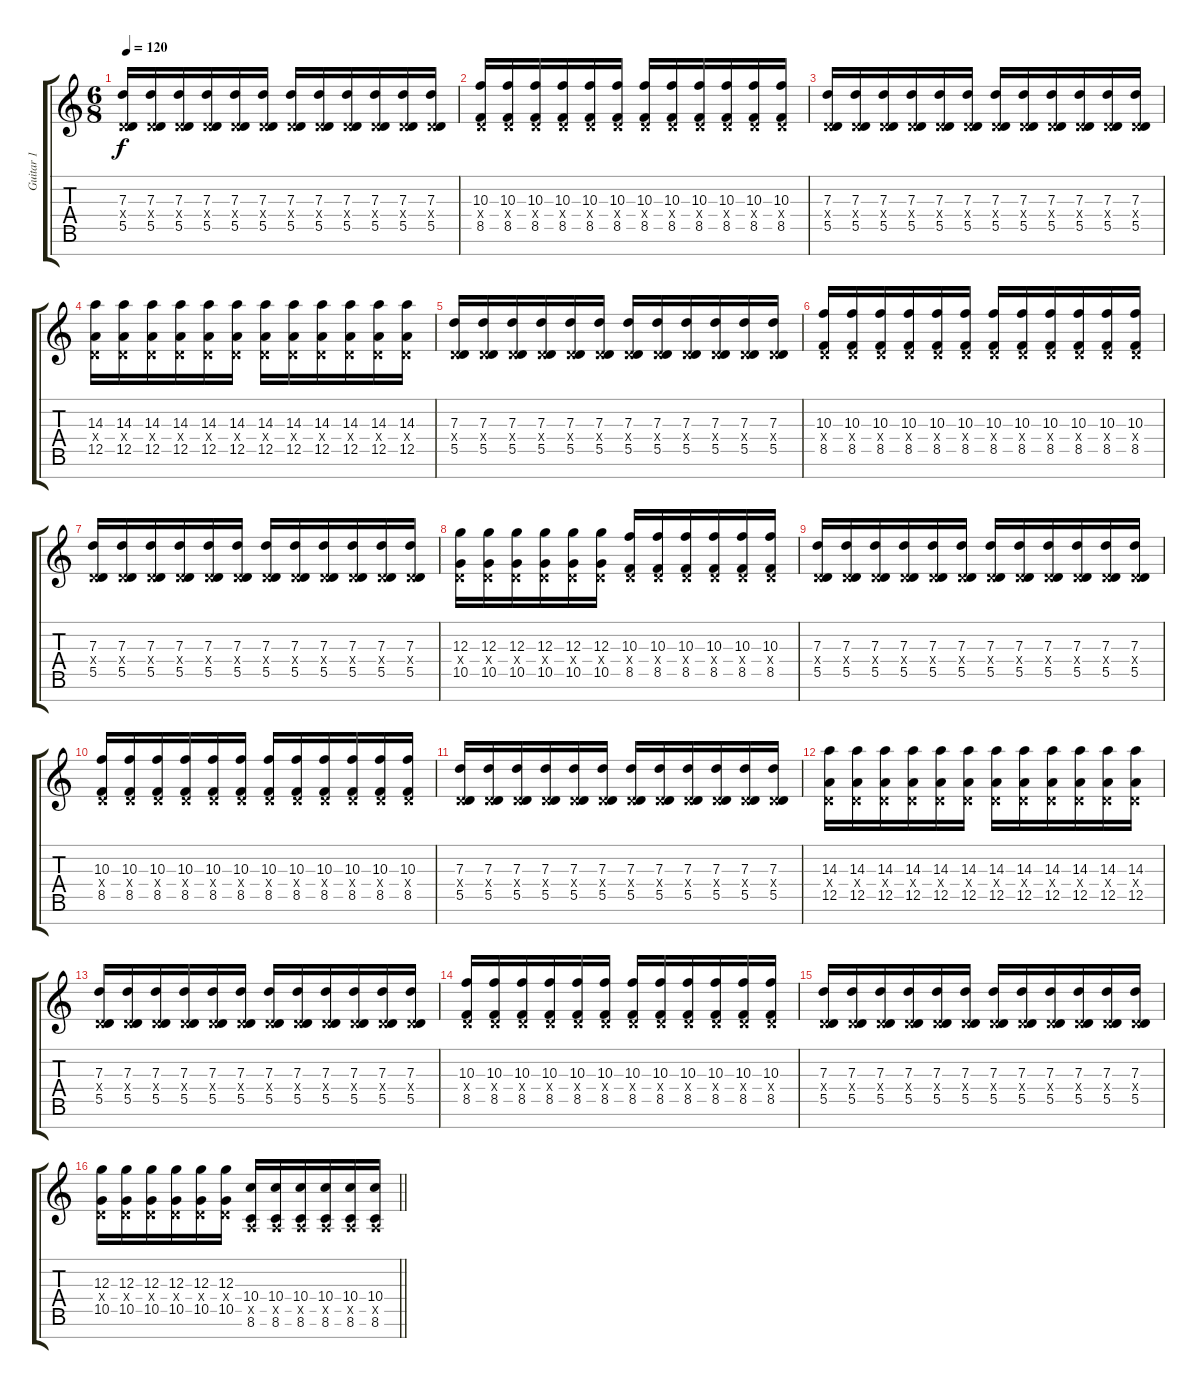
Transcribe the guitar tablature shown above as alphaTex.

\track ("Guitar 1" "Guitar 1") {instrument electricguitarjazz}
\staff {score tabs}
\tuning (E4 B3 G3 D3 A2 E2 B1) {hide}
\ts (6 8)
\tempo 120
\clef g2
\ks c
(7.3 0.4{x} 5.5).16{dy f} (7.3 0.4{x} 5.5).16 (7.3 0.4{x} 5.5).16 (7.3 0.4{x} 5.5).16 (7.3 0.4{x} 5.5).16 (7.3 0.4{x} 5.5).16 (7.3 0.4{x} 5.5).16 (7.3 0.4{x} 5.5).16 (7.3 0.4{x} 5.5).16 (7.3 0.4{x} 5.5).16 (7.3 0.4{x} 5.5).16 (7.3 0.4{x} 5.5).16 |
(10.3 0.4{x} 8.5).16 (10.3 0.4{x} 8.5).16 (10.3 0.4{x} 8.5).16 (10.3 0.4{x} 8.5).16 (10.3 0.4{x} 8.5).16 (10.3 0.4{x} 8.5).16 (10.3 0.4{x} 8.5).16 (10.3 0.4{x} 8.5).16 (10.3 0.4{x} 8.5).16 (10.3 0.4{x} 8.5).16 (10.3 0.4{x} 8.5).16 (10.3 0.4{x} 8.5).16 |
(7.3 0.4{x} 5.5).16 (7.3 0.4{x} 5.5).16 (7.3 0.4{x} 5.5).16 (7.3 0.4{x} 5.5).16 (7.3 0.4{x} 5.5).16 (7.3 0.4{x} 5.5).16 (7.3 0.4{x} 5.5).16 (7.3 0.4{x} 5.5).16 (7.3 0.4{x} 5.5).16 (7.3 0.4{x} 5.5).16 (7.3 0.4{x} 5.5).16 (7.3 0.4{x} 5.5).16 |
(14.3 0.4{x} 12.5).16 (14.3 0.4{x} 12.5).16 (14.3 0.4{x} 12.5).16 (14.3 0.4{x} 12.5).16 (14.3 0.4{x} 12.5).16 (14.3 0.4{x} 12.5).16 (14.3 0.4{x} 12.5).16 (14.3 0.4{x} 12.5).16 (14.3 0.4{x} 12.5).16 (14.3 0.4{x} 12.5).16 (14.3 0.4{x} 12.5).16 (14.3 0.4{x} 12.5).16 |
(7.3 0.4{x} 5.5).16 (7.3 0.4{x} 5.5).16 (7.3 0.4{x} 5.5).16 (7.3 0.4{x} 5.5).16 (7.3 0.4{x} 5.5).16 (7.3 0.4{x} 5.5).16 (7.3 0.4{x} 5.5).16 (7.3 0.4{x} 5.5).16 (7.3 0.4{x} 5.5).16 (7.3 0.4{x} 5.5).16 (7.3 0.4{x} 5.5).16 (7.3 0.4{x} 5.5).16 |
(10.3 0.4{x} 8.5).16 (10.3 0.4{x} 8.5).16 (10.3 0.4{x} 8.5).16 (10.3 0.4{x} 8.5).16 (10.3 0.4{x} 8.5).16 (10.3 0.4{x} 8.5).16 (10.3 0.4{x} 8.5).16 (10.3 0.4{x} 8.5).16 (10.3 0.4{x} 8.5).16 (10.3 0.4{x} 8.5).16 (10.3 0.4{x} 8.5).16 (10.3 0.4{x} 8.5).16 |
(7.3 0.4{x} 5.5).16 (7.3 0.4{x} 5.5).16 (7.3 0.4{x} 5.5).16 (7.3 0.4{x} 5.5).16 (7.3 0.4{x} 5.5).16 (7.3 0.4{x} 5.5).16 (7.3 0.4{x} 5.5).16 (7.3 0.4{x} 5.5).16 (7.3 0.4{x} 5.5).16 (7.3 0.4{x} 5.5).16 (7.3 0.4{x} 5.5).16 (7.3 0.4{x} 5.5).16 |
(12.3 0.4{x} 10.5).16 (12.3 0.4{x} 10.5).16 (12.3 0.4{x} 10.5).16 (12.3 0.4{x} 10.5).16 (12.3 0.4{x} 10.5).16 (12.3 0.4{x} 10.5).16 (10.3 0.4{x} 8.5).16 (10.3 0.4{x} 8.5).16 (10.3 0.4{x} 8.5).16 (10.3 0.4{x} 8.5).16 (10.3 0.4{x} 8.5).16 (10.3 0.4{x} 8.5).16 |
(7.3 0.4{x} 5.5).16 (7.3 0.4{x} 5.5).16 (7.3 0.4{x} 5.5).16 (7.3 0.4{x} 5.5).16 (7.3 0.4{x} 5.5).16 (7.3 0.4{x} 5.5).16 (7.3 0.4{x} 5.5).16 (7.3 0.4{x} 5.5).16 (7.3 0.4{x} 5.5).16 (7.3 0.4{x} 5.5).16 (7.3 0.4{x} 5.5).16 (7.3 0.4{x} 5.5).16 |
(10.3 0.4{x} 8.5).16 (10.3 0.4{x} 8.5).16 (10.3 0.4{x} 8.5).16 (10.3 0.4{x} 8.5).16 (10.3 0.4{x} 8.5).16 (10.3 0.4{x} 8.5).16 (10.3 0.4{x} 8.5).16 (10.3 0.4{x} 8.5).16 (10.3 0.4{x} 8.5).16 (10.3 0.4{x} 8.5).16 (10.3 0.4{x} 8.5).16 (10.3 0.4{x} 8.5).16 |
(7.3 0.4{x} 5.5).16 (7.3 0.4{x} 5.5).16 (7.3 0.4{x} 5.5).16 (7.3 0.4{x} 5.5).16 (7.3 0.4{x} 5.5).16 (7.3 0.4{x} 5.5).16 (7.3 0.4{x} 5.5).16 (7.3 0.4{x} 5.5).16 (7.3 0.4{x} 5.5).16 (7.3 0.4{x} 5.5).16 (7.3 0.4{x} 5.5).16 (7.3 0.4{x} 5.5).16 |
(14.3 0.4{x} 12.5).16 (14.3 0.4{x} 12.5).16 (14.3 0.4{x} 12.5).16 (14.3 0.4{x} 12.5).16 (14.3 0.4{x} 12.5).16 (14.3 0.4{x} 12.5).16 (14.3 0.4{x} 12.5).16 (14.3 0.4{x} 12.5).16 (14.3 0.4{x} 12.5).16 (14.3 0.4{x} 12.5).16 (14.3 0.4{x} 12.5).16 (14.3 0.4{x} 12.5).16 |
(7.3 0.4{x} 5.5).16 (7.3 0.4{x} 5.5).16 (7.3 0.4{x} 5.5).16 (7.3 0.4{x} 5.5).16 (7.3 0.4{x} 5.5).16 (7.3 0.4{x} 5.5).16 (7.3 0.4{x} 5.5).16 (7.3 0.4{x} 5.5).16 (7.3 0.4{x} 5.5).16 (7.3 0.4{x} 5.5).16 (7.3 0.4{x} 5.5).16 (7.3 0.4{x} 5.5).16 |
(10.3 0.4{x} 8.5).16 (10.3 0.4{x} 8.5).16 (10.3 0.4{x} 8.5).16 (10.3 0.4{x} 8.5).16 (10.3 0.4{x} 8.5).16 (10.3 0.4{x} 8.5).16 (10.3 0.4{x} 8.5).16 (10.3 0.4{x} 8.5).16 (10.3 0.4{x} 8.5).16 (10.3 0.4{x} 8.5).16 (10.3 0.4{x} 8.5).16 (10.3 0.4{x} 8.5).16 |
(7.3 0.4{x} 5.5).16 (7.3 0.4{x} 5.5).16 (7.3 0.4{x} 5.5).16 (7.3 0.4{x} 5.5).16 (7.3 0.4{x} 5.5).16 (7.3 0.4{x} 5.5).16 (7.3 0.4{x} 5.5).16 (7.3 0.4{x} 5.5).16 (7.3 0.4{x} 5.5).16 (7.3 0.4{x} 5.5).16 (7.3 0.4{x} 5.5).16 (7.3 0.4{x} 5.5).16 |
\barLineRight lightlight
(12.3 0.4{x} 10.5).16 (12.3 0.4{x} 10.5).16 (12.3 0.4{x} 10.5).16 (12.3 0.4{x} 10.5).16 (12.3 0.4{x} 10.5).16 (12.3 0.4{x} 10.5).16 (10.4 0.5{x} 8.6).16 (10.4 0.5{x} 8.6).16 (10.4 0.5{x} 8.6).16 (10.4 0.5{x} 8.6).16 (10.4 0.5{x} 8.6).16 (10.4 0.5{x} 8.6).16
